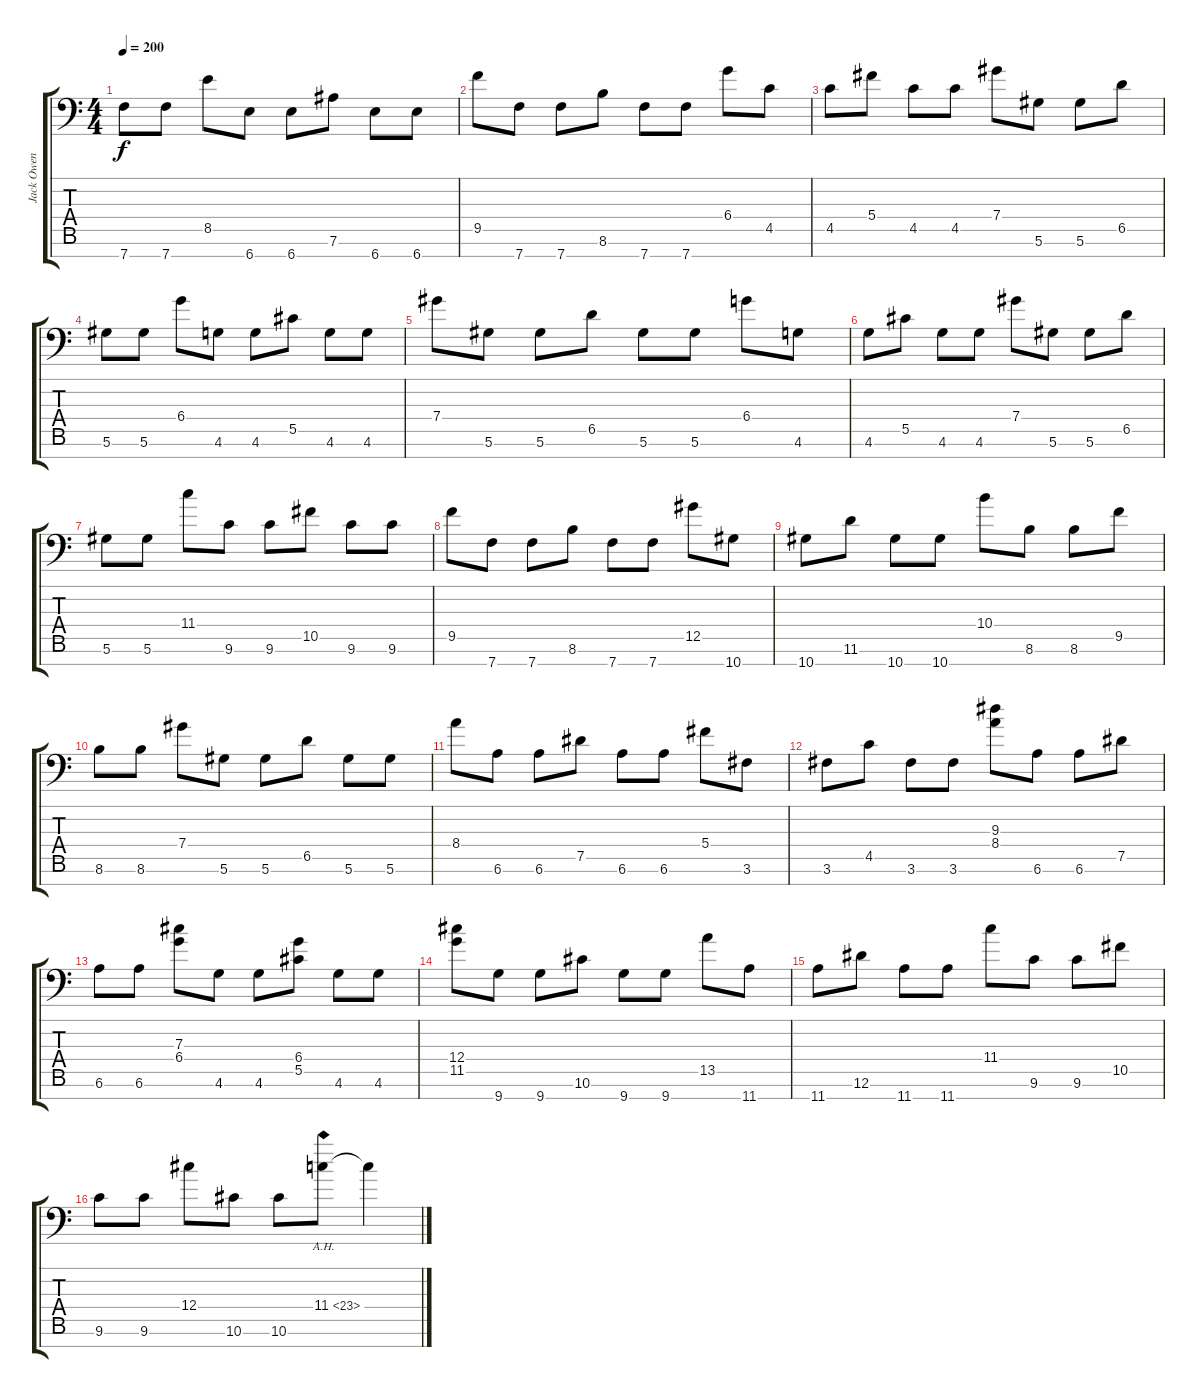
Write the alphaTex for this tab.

\track ("Jack Owen" "Jack Owen") {instrument distortionguitar}
\staff {score tabs}
\tuning (Eb4 Bb3 Gb3 Db3 Ab2 Eb2 Bb1) {hide}
\ts (4 4)
\tempo 200
\clef f4
\ks c
7.7.8{dy f} 7.7.8 8.5.8 6.7.8 6.7.8 7.6.8 6.7.8 6.7.8 |
9.5.8 7.7.8 7.7.8 8.6.8 7.7.8 7.7.8 6.4.8 4.5.8 |
4.5.8 5.4.8 4.5.8 4.5.8 7.4.8 5.6.8 5.6.8 6.5.8 |
5.6.8 5.6.8 6.4.8 4.6.8 4.6.8 5.5.8 4.6.8 4.6.8 |
7.4.8 5.6.8 5.6.8 6.5.8 5.6.8 5.6.8 6.4.8 4.6.8 |
4.6.8 5.5.8 4.6.8 4.6.8 7.4.8 5.6.8 5.6.8 6.5.8 |
5.6.8 5.6.8 11.4.8 9.6.8 9.6.8 10.5.8 9.6.8 9.6.8 |
9.5.8 7.7.8 7.7.8 8.6.8 7.7.8 7.7.8 12.5.8 10.7.8 |
10.7.8 11.6.8 10.7.8 10.7.8 10.4.8 8.6.8 8.6.8 9.5.8 |
8.6.8 8.6.8 7.4.8 5.6.8 5.6.8 6.5.8 5.6.8 5.6.8 |
8.4.8 6.6.8 6.6.8 7.5.8 6.6.8 6.6.8 5.4.8 3.6.8 |
3.6.8 4.5.8 3.6.8 3.6.8 (9.3 8.4).8 6.6.8 6.6.8 7.5.8 |
6.6.8 6.6.8 (7.3 6.4).8 4.6.8 4.6.8 (6.4 5.5).8 4.6.8 4.6.8 |
(12.4 11.5).8 9.7.8 9.7.8 10.6.8 9.7.8 9.7.8 13.5.8 11.7.8 |
11.7.8 12.6.8 11.7.8 11.7.8 11.4.8 9.6.8 9.6.8 10.5.8 |
9.6.8 9.6.8 12.4.8 10.6.8 10.6.8 11.4{ah 12}.8 11.4{t}.4
